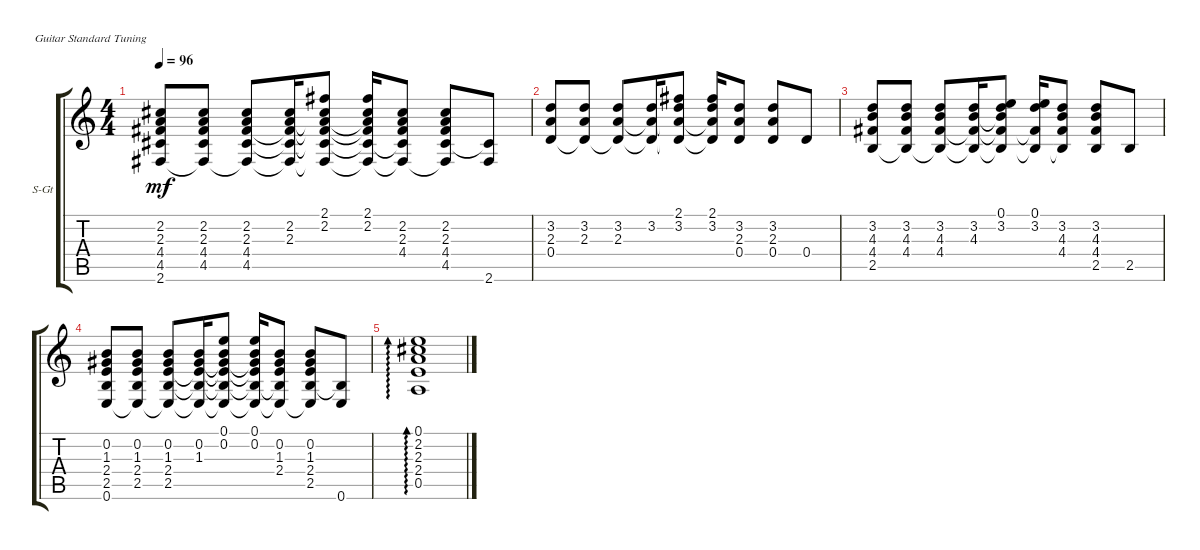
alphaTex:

\defaultSystemsLayout 4
\bracketExtendMode groupsimilarinstruments
\firstSystemTrackNameOrientation horizontal
\otherSystemsTrackNameOrientation horizontal
\track ("Jon" "S-Gt") {instrument acousticguitarsteel}
\staff {score tabs}
\tuning (E4 B3 G3 D3 A2 E2)
\ts (4 4)
\tempo 96
\clef g2
\ks c
(4.5 4.4 2.3 2.2 2.6).8{dy mf} (2.3 4.4 4.5 2.2 2.6{t}).8 (4.5 4.4 2.3 2.2 2.6{t}).8 (4.4{t} 2.3 2.2 4.5{t} 2.6{t}).16 (2.1 2.2 2.3{t} 4.4{t} 4.5{t} 2.6{t}).8 (4.4{t} 2.3{t} 2.2 2.1 4.5{t} 2.6{t}).16 (4.4 2.3 2.2 4.5{t} 2.6{t}).8 (4.5 4.4 2.3 2.2 2.6{t}).8 (4.5{t} 2.6).8 |
(0.4 2.3 3.2).8 (2.3 0.4{t} 3.2).8 (0.4{t} 2.3 3.2).8 (0.4{t} 2.3{t} 3.2).16 (2.1 3.2 2.3{t} 0.4{t}).8 (0.4{t} 2.3{t} 3.2 2.1).16 (0.4 2.3 3.2).8 (0.4 2.3 3.2).8 0.4.8 |
(2.5 4.4 4.3 3.2).8 (4.3 4.4 2.5{t} 3.2).8 (2.5{t} 4.4 4.3 3.2).8 (4.4{t} 4.3 3.2 2.5{t}).16 (0.1 3.2 4.3{t} 4.4{t} 2.5{t}).8 (4.4{t} 3.2 0.1 2.5{t}).16 (4.4 4.3 3.2 2.5{t}).8 (2.5 4.4 4.3 3.2).8 2.5.8 |
(2.5 2.4 1.3 0.2 0.6).8 (1.3 2.4 2.5 0.2 0.6{t}).8 (2.5 2.4 1.3 0.2 0.6{t}).8 (2.4{t} 1.3 0.2 2.5{t} 0.6{t}).16 (0.1 0.2 1.3{t} 2.4{t} 2.5{t} 0.6{t}).8 (2.4{t} 1.3{t} 0.2 0.1 2.5{t} 0.6{t}).16 (2.4 1.3 0.2 2.5{t} 0.6{t}).8 (2.5 2.4 1.3 0.2 0.6{t}).8 (2.5{t} 0.6).8 |
(0.5 2.4 2.3 2.2 0.1).1{ad 0}
